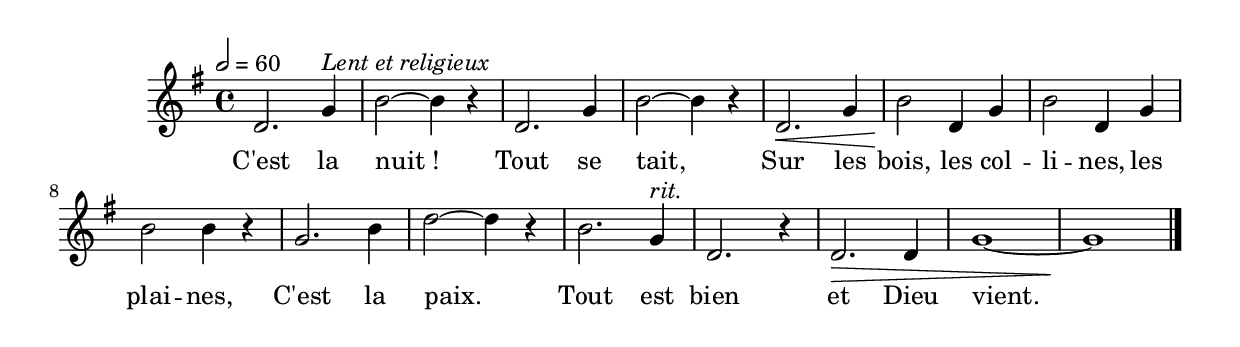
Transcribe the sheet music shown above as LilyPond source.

\version "2.16"
\language "français"

\header {
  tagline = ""
  composer = ""
}

MetriqueArmure = {
  \tempo 2=60
  \time 4/4
  \key sol \major
}

italique = { \override Score . LyricText #'font-shape = #'italic }

roman = { \override Score . LyricText #'font-shape = #'roman }

MusiqueTheme = \relative do' {
  re2. sol4^\markup {\italic {Lent et religieux} }
  si2~ si4 r
  re,2. sol4
  si2~ si4 r
  re,2.\< sol4
  si2\! re,4 sol
  si2 re,4 sol
  si2 si4 r
  sol2. si4
  re2~ re4 r
  si2. sol4^\markup {\italic rit.}
  re2. r4
  re2.\> re4
  sol1~
  sol\! \bar "|."
}

Paroles = \lyricmode {
  C'est la nuit_!
  Tout se tait,
  Sur les bois, les col -- li -- nes, les plai -- nes,
  C'est la paix.
  Tout est bien et Dieu vient.
}

\score{
    \new Staff <<
      \set Staff.midiInstrument = "flute"
      \set Staff.autoBeaming = ##f
      \new Voice = "theme" {
	\override Score.PaperColumn #'keep-inside-line = ##t
	\MetriqueArmure
	\MusiqueTheme
      }
      \new Lyrics \lyricsto theme {
	\Paroles
      }
    >>
\layout{}
\midi{}
}
